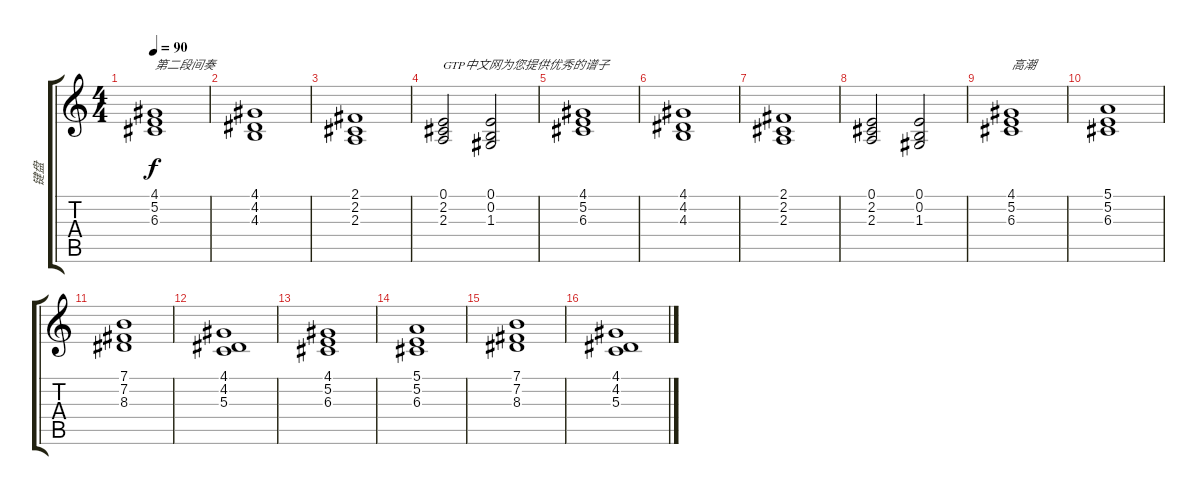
\track ("键盘" "键盘") {instrument synthstrings1}
\staff {score tabs}
\tuning (E4 B3 G3 D3 A2 E2) {hide}
\ts (4 4)
\tempo 90
\clef g2
\ks c
(4.1 5.2 6.3).1{txt "第二段间奏" dy f} |
(4.1 4.2 4.3).1 |
(2.1 2.2 2.3).1 |
(0.1 2.2 2.3).2{txt "GTP中文网为您提供优秀的谱子"} (0.1 0.2 1.3).2 |
(4.1 5.2 6.3).1 |
(4.1 4.2 4.3).1 |
(2.1 2.2 2.3).1 |
(0.1 2.2 2.3).2{txt " "} (0.1 0.2 1.3).2 |
(4.1 5.2 6.3).1{txt "高潮"} |
(5.1 5.2 6.3).1 |
(7.1 7.2 8.3).1 |
(4.1 4.2 5.3).1 |
(4.1 5.2 6.3).1 |
(5.1 5.2 6.3).1 |
(7.1 7.2 8.3).1 |
(4.1 4.2 5.3).1
